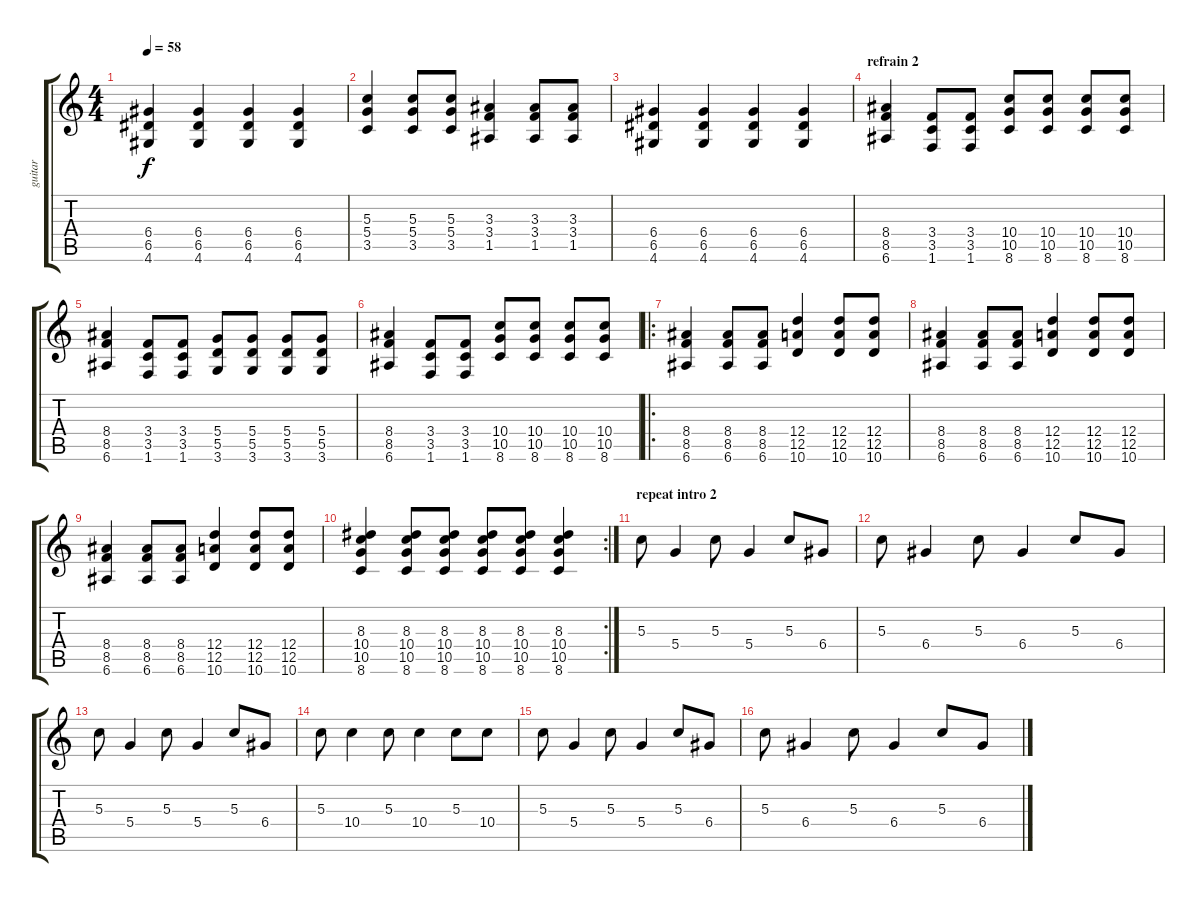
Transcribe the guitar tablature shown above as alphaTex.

\track ("guitar" "guitar") {instrument acousticguitarsteel}
\staff {score tabs}
\tuning (E4 B3 G3 D3 A2 E2) {hide}
\ts (4 4)
\tempo 58
\clef g2
\ks c
(6.4 6.5 4.6).4{dy f} (6.4 6.5 4.6).4 (6.4 6.5 4.6).4 (6.4 6.5 4.6).4 |
(5.3 5.4 3.5).4 (5.3 5.4 3.5).8 (5.3 5.4 3.5).8 (3.3 3.4 1.5).4 (3.3 3.4 1.5).8 (3.3 3.4 1.5).8 |
(6.4 6.5 4.6).4 (6.4 6.5 4.6).4 (6.4 6.5 4.6).4 (6.4 6.5 4.6).4 |
\section ("" "refrain 2")
(8.4 8.5 6.6).4 (3.4 3.5 1.6).8 (3.4 3.5 1.6).8 (10.4 10.5 8.6).8 (10.4 10.5 8.6).8 (10.4 10.5 8.6).8 (10.4 10.5 8.6).8 |
(8.4 8.5 6.6).4 (3.4 3.5 1.6).8 (3.4 3.5 1.6).8 (5.4 5.5 3.6).8 (5.4 5.5 3.6).8 (5.4 5.5 3.6).8 (5.4 5.5 3.6).8 |
(8.4 8.5 6.6).4 (3.4 3.5 1.6).8 (3.4 3.5 1.6).8 (10.4 10.5 8.6).8 (10.4 10.5 8.6).8 (10.4 10.5 8.6).8 (10.4 10.5 8.6).8 |
\ro
(8.4 8.5 6.6).4 (8.4 8.5 6.6).8 (8.4 8.5 6.6).8 (12.4 12.5 10.6).4 (12.4 12.5 10.6).8 (12.4 12.5 10.6).8 |
(8.4 8.5 6.6).4 (8.4 8.5 6.6).8 (8.4 8.5 6.6).8 (12.4 12.5 10.6).4 (12.4 12.5 10.6).8 (12.4 12.5 10.6).8 |
(8.4 8.5 6.6).4 (8.4 8.5 6.6).8 (8.4 8.5 6.6).8 (12.4 12.5 10.6).4 (12.4 12.5 10.6).8 (12.4 12.5 10.6).8 |
\rc 2
(8.3 10.4 10.5 8.6).4 (8.3 10.4 10.5 8.6).8 (8.3 10.4 10.5 8.6).8 (8.3 10.4 10.5 8.6).8 (8.3 10.4 10.5 8.6).8 (8.3 10.4 10.5 8.6).4 |
\section ("" "repeat intro 2")
5.3.8 5.4.4 5.3.8 5.4.4 5.3.8 6.4.8 |
5.3.8 6.4.4 5.3.8 6.4.4 5.3.8 6.4.8 |
5.3.8 5.4.4 5.3.8 5.4.4 5.3.8 6.4.8 |
5.3.8 10.4.4 5.3.8 10.4.4 5.3.8 10.4.8 |
5.3.8 5.4.4 5.3.8 5.4.4 5.3.8 6.4.8 |
5.3.8 6.4.4 5.3.8 6.4.4 5.3.8 6.4.8
